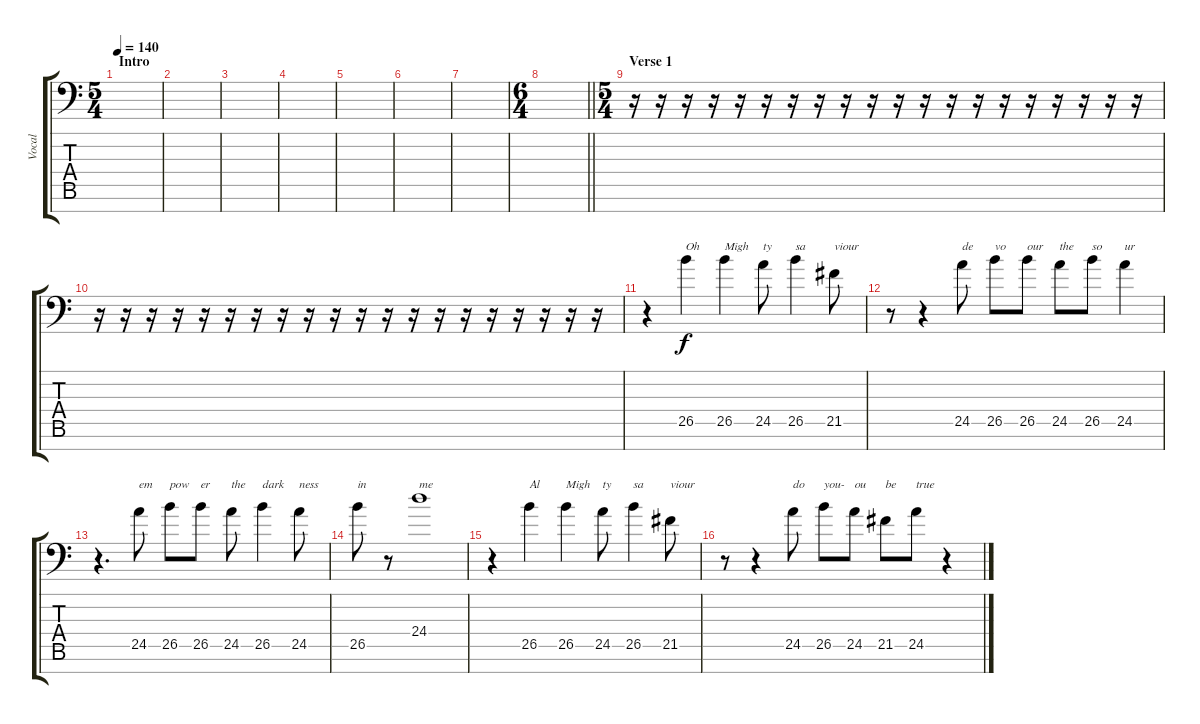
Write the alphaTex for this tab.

\track ("Vocal" "Vocal") {solo instrument tenorsax}
\staff {score tabs}
\tuning (E4 B3 G3 D3 A2 E2 C-1) {hide}
\ts (5 4)
\section ("" "Intro")
\tempo 140
\clef f4
\ks c
|
|
|
|
|
|
|
\ts (6 4)
\barLineRight lightlight
|
\ts (5 4)
\section ("" "Verse 1")
r.16 r.16 r.16 r.16 r.16 r.16 r.16 r.16 r.16 r.16 r.16 r.16 r.16 r.16 r.16 r.16 r.16 r.16 r.16 r.16 |
r.16 r.16 r.16 r.16 r.16 r.16 r.16 r.16 r.16 r.16 r.16 r.16 r.16 r.16 r.16 r.16 r.16 r.16 r.16 r.16 |
r.4 26.5.4{txt "Oh"} 26.5.4{txt "Migh"} 24.5.8{txt "ty"} 26.5.4{txt "sa"} 21.5.8{txt "viour"} |
r.8 r.4 24.5.8{txt "de"} 26.5.8{txt "vo"} 26.5.8{txt "our"} 24.5.8{txt "the"} 26.5.8{txt "so"} 24.5.4{txt "ur"} |
r.4{d} 24.5.8{txt "em"} 26.5.8{txt "pow"} 26.5.8{txt "er"} 24.5.8{txt "the"} 26.5.4{txt "dark"} 24.5.8{txt "ness"} |
26.5.8{txt "in"} r.8 24.4.1{txt "me"} |
r.4 26.5.4{txt "Al"} 26.5.4{txt "Migh"} 24.5.8{txt "ty"} 26.5.4{txt "sa"} 21.5.8{txt "viour"} |
r.8 r.4 24.5.8{txt "do"} 26.5.8{txt "you-"} 24.5.8{txt "ou"} 21.5.8{txt "be"} 24.5.8{txt "true"} r.4
